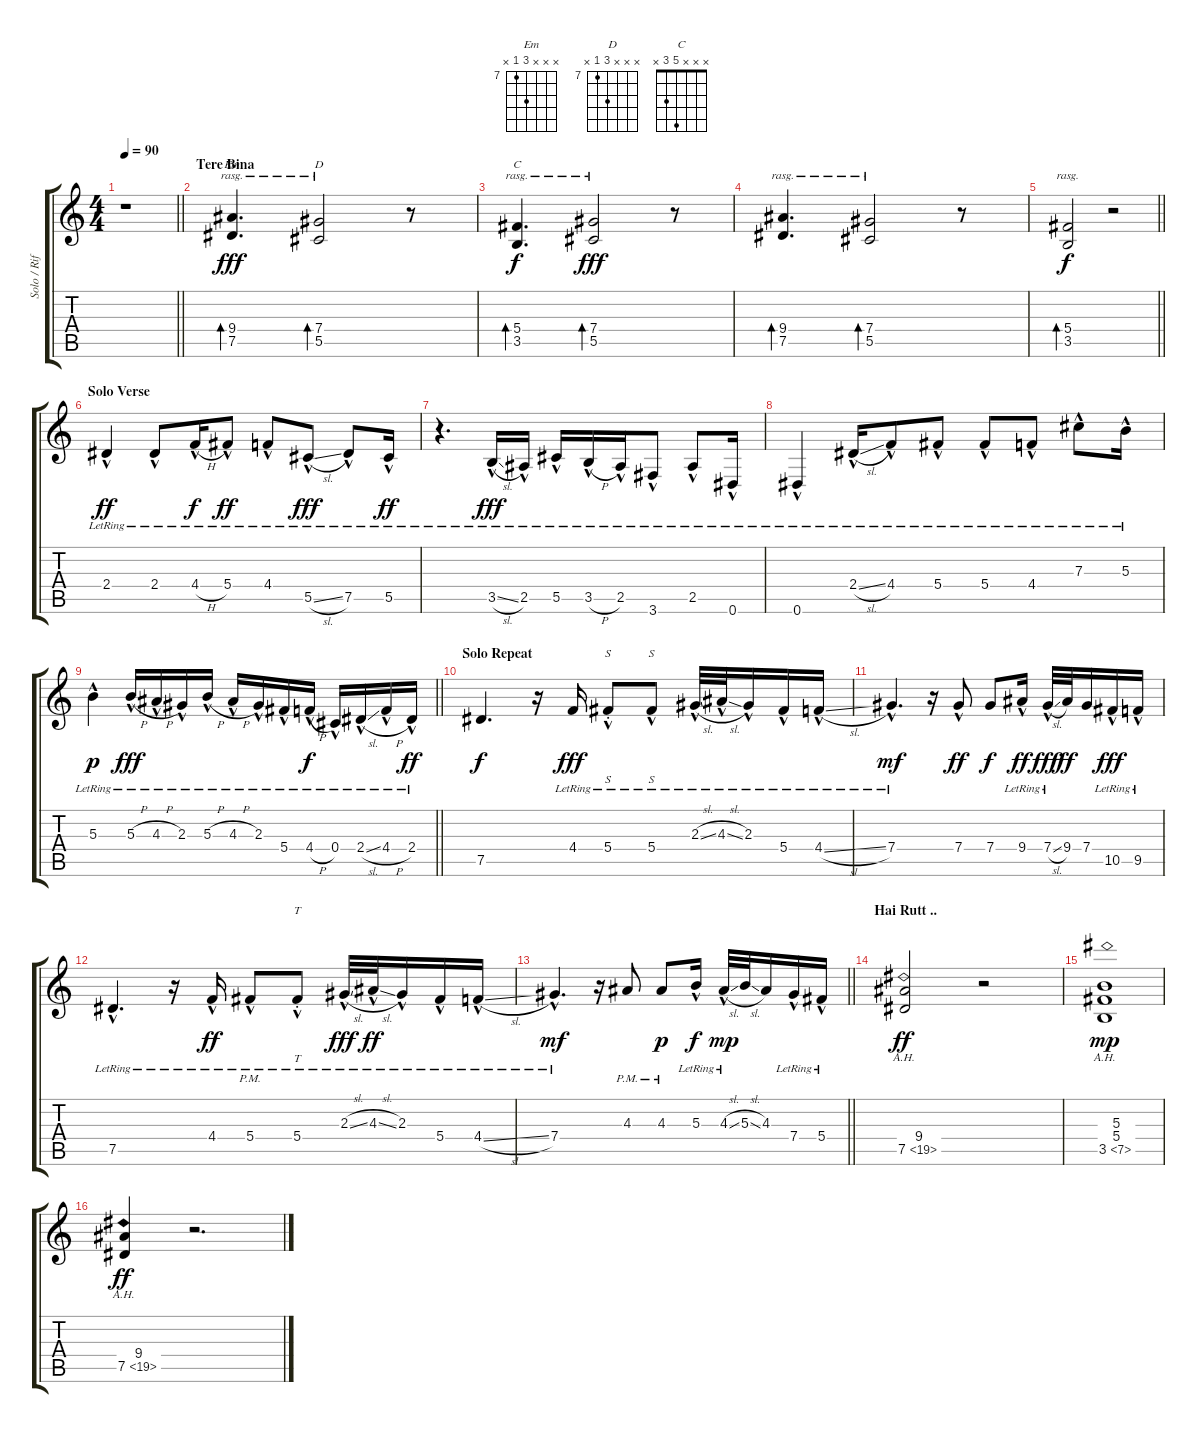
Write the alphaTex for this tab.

\track ("Solo / Riff Guitar" "Solo / Rif") {instrument acousticguitarsteel}
\staff {score tabs}
\tuning (Eb4 Bb3 Gb3 Db3 Ab2 Eb2) {hide}
\chord ("Em" x x x 9 7 x) {firstfret 7}
\chord ("D" x x x 9 7 x) {firstfret 7}
\chord ("C" x x x 5 3 x)
\ts (4 4)
\tempo 90
\clef g2
\barLineRight lightlight
\ks c
r.1{dy fff} |
\section ("" "Tere Bina")
(9.4 7.5).4{d bd 30 ch "Em" rasg ii volume 8 instrument electricguitarclean} (7.4 5.5).2{bd 30 ch "D" rasg ii volume 8 instrument electricguitarclean} r.8 |
(5.4 3.5).4{d bd 30 ch "C" rasg ii dy f} (7.4 5.5).2{bd 30 rasg ii dy fff volume 8 instrument electricguitarclean} r.8 |
(9.4 7.5).4{d bd 30 rasg ii volume 8 instrument electricguitarclean} (7.4 5.5).2{bd 30 rasg ii volume 8 instrument electricguitarclean} r.8 |
\barLineRight lightlight
(5.4 3.5).2{bd 30 rasg ii dy f} r.2 |
\section ("" "Solo Verse")
2.4{hac lr}.4{dy ff volume 13 instrument acousticguitarsteel} 2.4{hac lr}.8 4.4{h hac lr}.16{dy f} 5.4{hac lr}.8{dy ff} 4.4{hac lr}.8 5.5{sl hac lr}.8{dy fff} 7.5{hac lr}.8 5.5{hac lr}.16{dy ff} |
r.4{d} 3.5{sl hac lr}.16{dy fff} 2.5{hac lr}.16 5.5{hac lr}.16 3.5{h hac lr}.16 2.5{hac lr}.16 3.6{hac lr}.8 2.5{hac lr}.8 0.6{hac lr}.16 |
0.6{hac lr}.4 2.4{sl hac lr}.16 4.4{hac lr}.8 5.4{hac lr}.8 5.4{hac lr}.8 4.4{hac lr}.8 7.3{hac lr}.8 5.3{hac lr}.16 |
\barLineRight lightlight
5.3{hac lr}.4{dy p} 5.3{h hac lr}.16{dy fff} 4.3{h hac lr}.16 2.3{hac lr}.16 5.3{h hac lr}.16 4.3{h hac lr}.16 2.3{hac lr}.16 5.4{hac lr}.16 4.4{h hac lr}.16{dy f} 0.4{hac lr}.16 2.4{sl hac lr}.16 4.4{h hac lr}.16 2.4{hac lr}.16{dy ff} |
\section ("" "Solo Repeat")
7.5.4{d dy f} r.16 4.4{lr}.16{dy fff} 5.4{hac st lr}.8{s} 5.4{hac lr}.8{s} 2.3{sl hac lr}.32 4.3{sl hac lr}.32 2.3{hac lr}.16 5.4{hac lr}.16 4.4{sl hac lr}.16 |
7.4{hac lr}.4{d dy mf} r.16 7.4{hac}.8{dy ff} 7.4.8{dy f} 9.4{hac lr}.16{dy ff} 7.4{sl hac lr}.32{dy fff} 9.4.32{dy ff} 7.4.16 10.5{hac lr}.16{dy fff} 9.5{hac lr}.16 |
7.5{hac lr}.4{d} r.16 4.4{hac lr}.16{dy ff instrument overdrivenguitar} 5.4{hac pm lr}.8 5.4{hac st lr}.8{tt} 2.3{sl hac lr}.32{dy fff} 4.3{sl hac lr}.32{dy ff} 2.3{hac lr}.16 5.4{hac lr}.16 4.4{sl hac lr}.16 |
\barLineRight lightlight
7.4{hac lr}.4{d dy mf} r.16 4.3{pm}.8 4.3{pm}.8{dy p} 5.3{hac lr}.16{dy f} 4.3{sl hac lr}.32{dy mp} 5.3{sl}.32 4.3.16 7.4{hac lr}.16 5.4{hac lr}.16 |
\section ("" "Hai Rutt ..")
(9.4 7.5{ah 12}).2{dy ff volume 11 instrument overdrivenguitar} r.2 |
(5.3 5.4 3.5{ah 4}).1{dy mp volume 7 instrument overdrivenguitar} |
(9.4 7.5{ah 12}).4{dy ff instrument overdrivenguitar} r.2{d}
